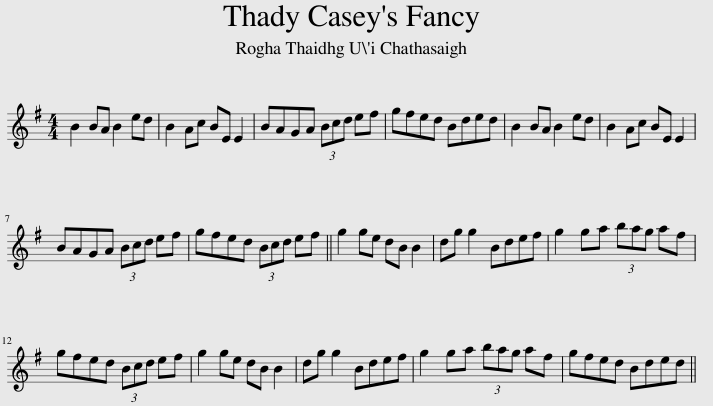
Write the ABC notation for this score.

X:1
L:1/8
M:4/4
I:linebreak $
K:Emin
V:1 treble
V:1
 B2 BA B2 ed | B2 Ac BE E2 | BAGA (3Bcd ef | gfed Bded | B2 BA B2 ed | %5
 B2 Ac BE E2 |$ BAGA (3Bcd ef | gfed (3Bcd ef || g2 ge dB B2 | dg g2 Bdef | %10
 g2 ga (3bag af |$ gfed (3Bcd ef | g2 ge dB B2 | dg g2 Bdef | g2 ga (3bag af | %15
 gfed Bded || %16
